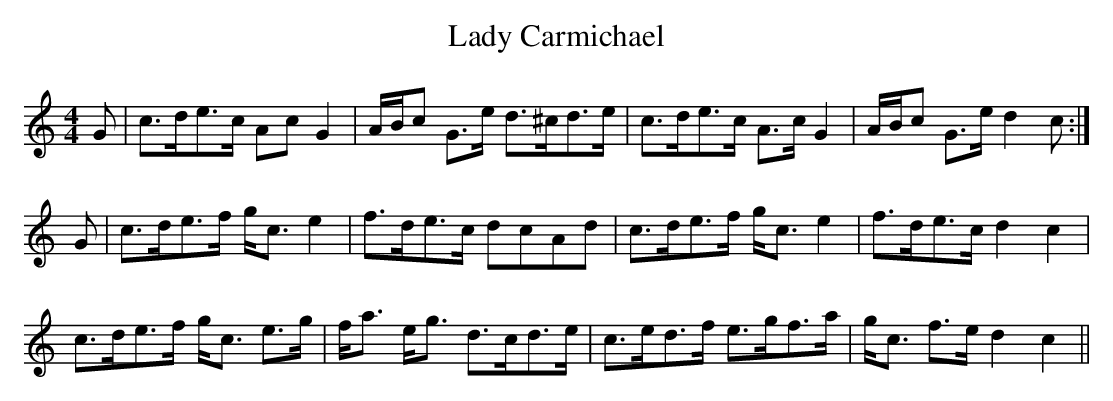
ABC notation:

X:1
T: Lady Carmichael
M: 4/4
L: 1/8
K: Cmaj
G|c>de>c AcG2|A/B/c G>e d>^cd>e|c>de>c A>c G2|A/B/c G>e d2c:|!
G|c>de>f g<c e2|f>de>c dcAd|c>de>f g<c e2|f>de>c d2c2|!
c>de>f g<c e>g|f<a e<g d>cd>e|c>ed>f e>gf>a|g<c f>e d2 c2||
